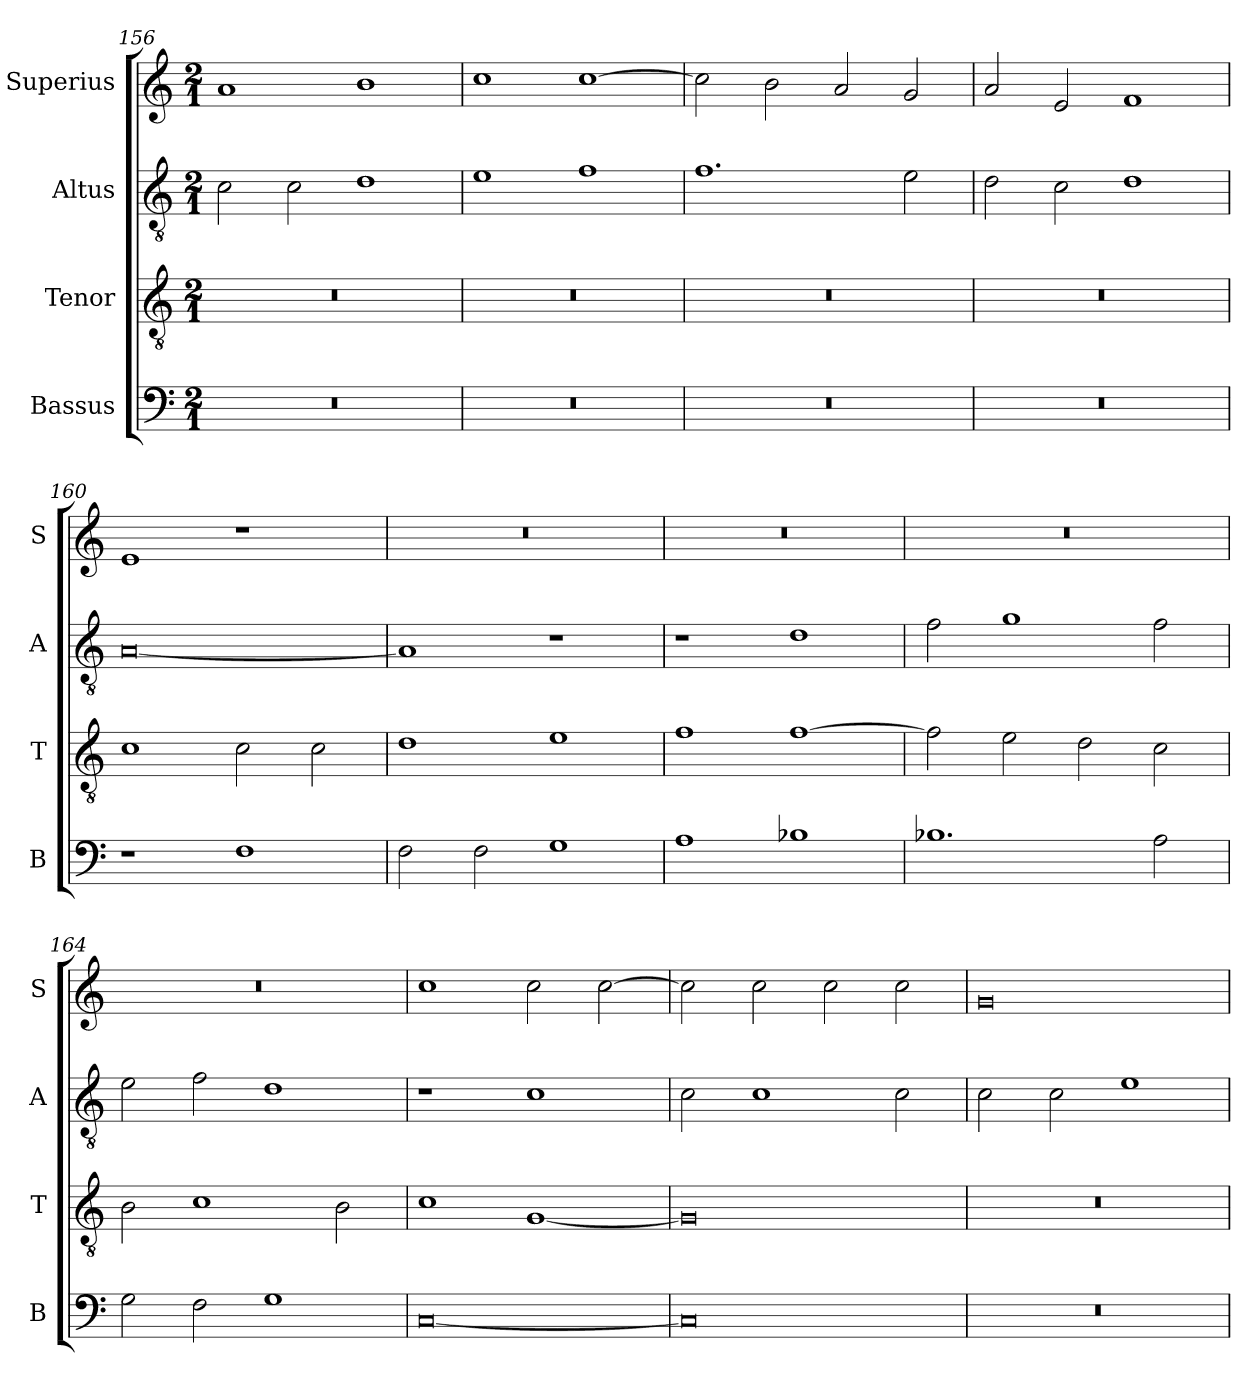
**kern	**kern	**kern	**kern
*part4	*part3	*part2	*part1
*staff4	*staff3	*staff2	*staff1
*I"Bassus	*I"Tenor	*I"Altus	*I"Superius
*I'B	*I'T	*I'A	*I'S
*clefF4	*clefGv2	*clefGv2	*clefG2
*k[]	*k[]	*k[]	*k[]
*C:	*C:	*C:	*C:
*M2/1	*M2/1	*M2/1	*M2/1
=156	=156	=156	=156
0r	0r	2c	1a
.	.	2c	.
.	.	1d	1b
=157	=157	=157	=157
0r	0r	1e	1cc
.	.	1f	[1cc
=158	=158	=158	=158
0r	0r	1.f	2cc]
.	.	.	2b
.	.	.	2a
.	.	2e	2g
=159	=159	=159	=159
0r	0r	2d	2a
.	.	2c	2e
.	.	1d	1f
=160	=160	=160	=160
1r	1c	[0A	1e
1F	2c	.	1r
.	2c	.	.
=161	=161	=161	=161
2F	1d	1A]	0r
2F	.	.	.
1G	1e	1r	.
=162	=162	=162	=162
1A	1f	1r	0r
1B-X	[1f	1d	.
=163	=163	=163	=163
1.B-X	2f]	2f	0r
.	2e	1g	.
.	2d	.	.
2A	2c	2f	.
=164	=164	=164	=164
2G	2B	2e	0r
2F	1c	2f	.
1G	.	1d	.
.	2B	.	.
=165	=165	=165	=165
[0C	1c	1r	1cc
.	[1G	1c	2cc
.	.	.	[2cc
=166	=166	=166	=166
0C]	0G]	2c	2cc]
.	.	1c	2cc
.	.	.	2cc
.	.	2c	2cc
=167	=167	=167	=167
0r	0r	2c	0g
.	.	2c	.
.	.	1e	.
=	=	=	=
*-	*-	*-	*-
